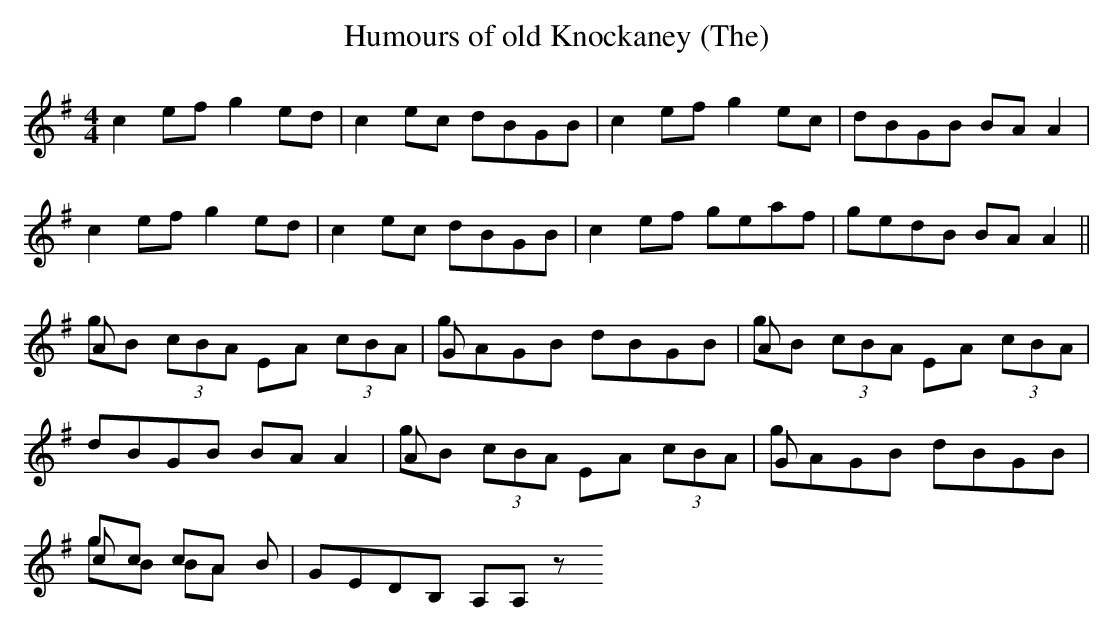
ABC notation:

X:1
T:Humours of old Knockaney (The)
M:4/4
L:1/8
K:A dor
c2 ef g2 ed|c2 ec dBGB|c2 ef g2 ec|dBGB BA A2|
c2 ef g2 ed|c2 ec dBGB|c2 ef geaf|gedB BA A2||
A&gt;B (3cBA EA (3cBA|G&gt;AGB dBGB|A&gt;B (3cBA EA (3cBA|
dBGB BA A2|A&gt;B (3cBA EA (3cBA|G&gt;AGB dBGB|
c&gt;c cA B&gt;B BA|GEDB, A,A,z
